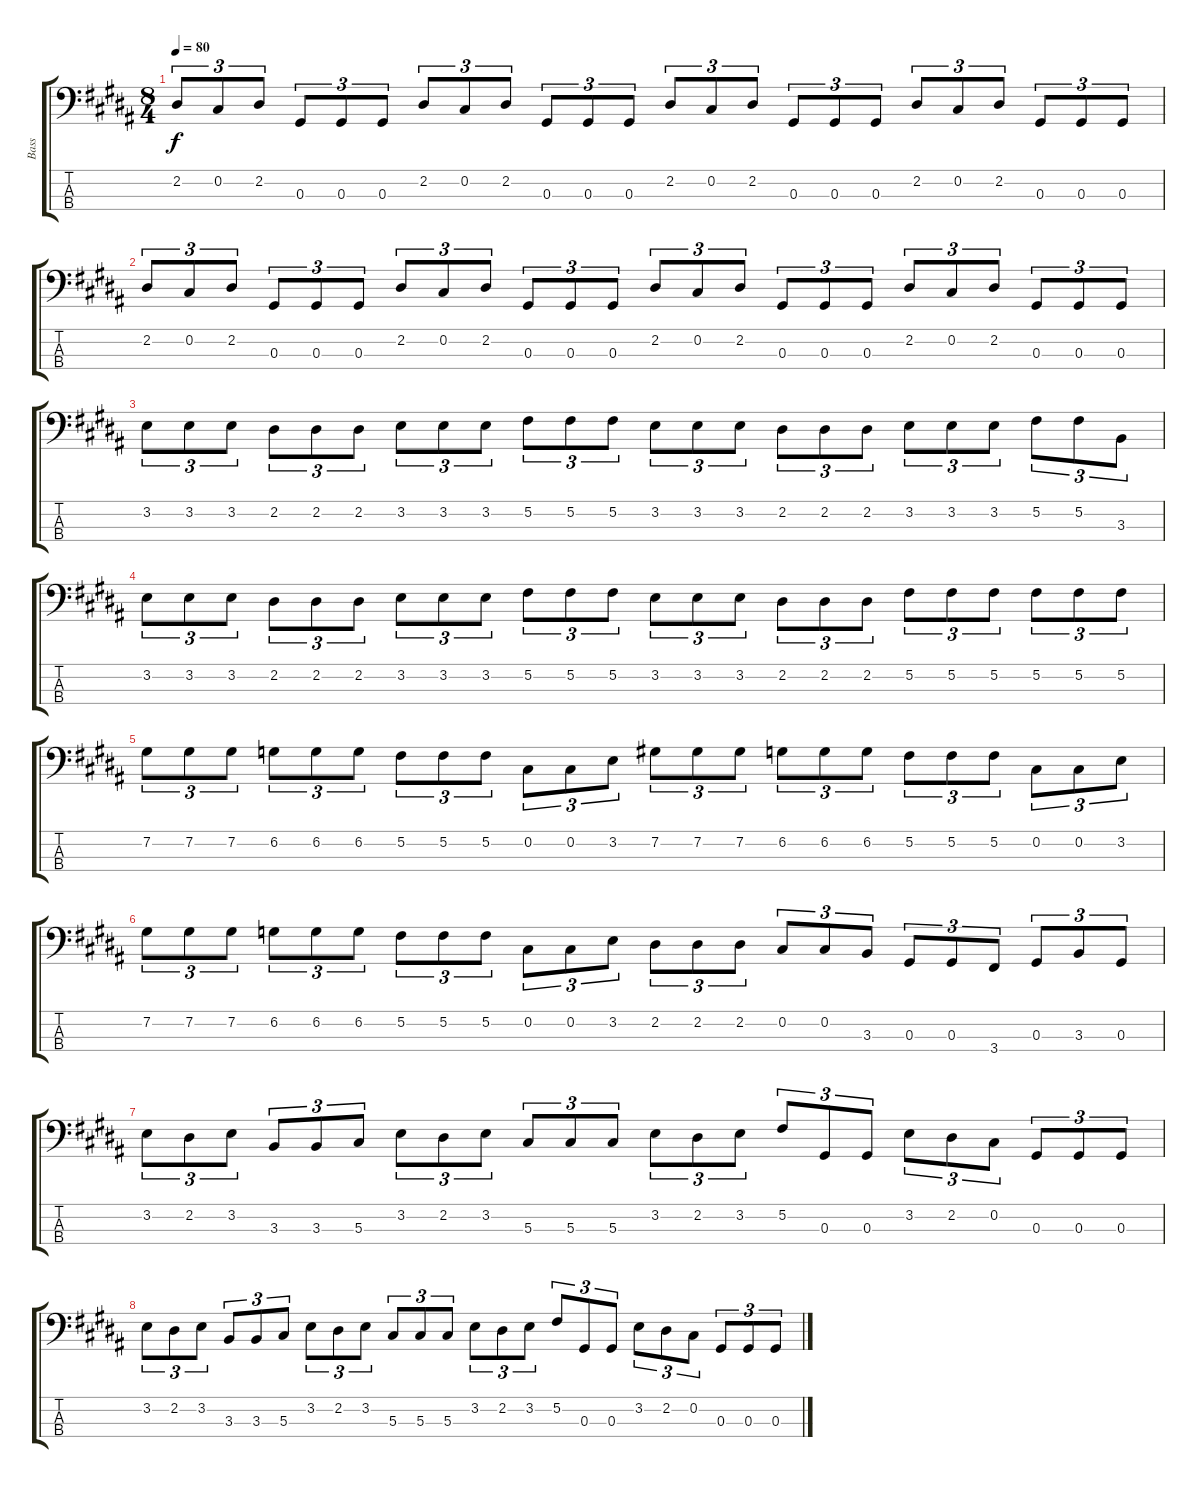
\track ("Bass" "Bass") {instrument electricbassfinger}
\staff {score tabs}
\tuning (Gb2 Db2 Ab1 Eb1) {hide}
\ts (8 4)
\tempo 80
\clef f4
\ks g#minor
2.2.8{tu (3 2) dy f} 0.2.8{tu (3 2)} 2.2.8{tu (3 2)} 0.3.8{tu (3 2)} 0.3.8{tu (3 2)} 0.3.8{tu (3 2)} 2.2.8{tu (3 2)} 0.2.8{tu (3 2)} 2.2.8{tu (3 2)} 0.3.8{tu (3 2)} 0.3.8{tu (3 2)} 0.3.8{tu (3 2)} 2.2.8{tu (3 2)} 0.2.8{tu (3 2)} 2.2.8{tu (3 2)} 0.3.8{tu (3 2)} 0.3.8{tu (3 2)} 0.3.8{tu (3 2)} 2.2.8{tu (3 2)} 0.2.8{tu (3 2)} 2.2.8{tu (3 2)} 0.3.8{tu (3 2)} 0.3.8{tu (3 2)} 0.3.8{tu (3 2)} |
2.2.8{tu (3 2)} 0.2.8{tu (3 2)} 2.2.8{tu (3 2)} 0.3.8{tu (3 2)} 0.3.8{tu (3 2)} 0.3.8{tu (3 2)} 2.2.8{tu (3 2)} 0.2.8{tu (3 2)} 2.2.8{tu (3 2)} 0.3.8{tu (3 2)} 0.3.8{tu (3 2)} 0.3.8{tu (3 2)} 2.2.8{tu (3 2)} 0.2.8{tu (3 2)} 2.2.8{tu (3 2)} 0.3.8{tu (3 2)} 0.3.8{tu (3 2)} 0.3.8{tu (3 2)} 2.2.8{tu (3 2)} 0.2.8{tu (3 2)} 2.2.8{tu (3 2)} 0.3.8{tu (3 2)} 0.3.8{tu (3 2)} 0.3.8{tu (3 2)} |
3.2.8{tu (3 2)} 3.2.8{tu (3 2)} 3.2.8{tu (3 2)} 2.2.8{tu (3 2)} 2.2.8{tu (3 2)} 2.2.8{tu (3 2)} 3.2.8{tu (3 2)} 3.2.8{tu (3 2)} 3.2.8{tu (3 2)} 5.2.8{tu (3 2)} 5.2.8{tu (3 2)} 5.2.8{tu (3 2)} 3.2.8{tu (3 2)} 3.2.8{tu (3 2)} 3.2.8{tu (3 2)} 2.2.8{tu (3 2)} 2.2.8{tu (3 2)} 2.2.8{tu (3 2)} 3.2.8{tu (3 2)} 3.2.8{tu (3 2)} 3.2.8{tu (3 2)} 5.2.8{tu (3 2)} 5.2.8{tu (3 2)} 3.3.8{tu (3 2)} |
3.2.8{tu (3 2)} 3.2.8{tu (3 2)} 3.2.8{tu (3 2)} 2.2.8{tu (3 2)} 2.2.8{tu (3 2)} 2.2.8{tu (3 2)} 3.2.8{tu (3 2)} 3.2.8{tu (3 2)} 3.2.8{tu (3 2)} 5.2.8{tu (3 2)} 5.2.8{tu (3 2)} 5.2.8{tu (3 2)} 3.2.8{tu (3 2)} 3.2.8{tu (3 2)} 3.2.8{tu (3 2)} 2.2.8{tu (3 2)} 2.2.8{tu (3 2)} 2.2.8{tu (3 2)} 5.2.8{tu (3 2)} 5.2.8{tu (3 2)} 5.2.8{tu (3 2)} 5.2.8{tu (3 2)} 5.2.8{tu (3 2)} 5.2.8{tu (3 2)} |
7.2.8{tu (3 2)} 7.2.8{tu (3 2)} 7.2.8{tu (3 2)} 6.2.8{tu (3 2)} 6.2.8{tu (3 2)} 6.2.8{tu (3 2)} 5.2.8{tu (3 2)} 5.2.8{tu (3 2)} 5.2.8{tu (3 2)} 0.2.8{tu (3 2)} 0.2.8{tu (3 2)} 3.2.8{tu (3 2)} 7.2.8{tu (3 2)} 7.2.8{tu (3 2)} 7.2.8{tu (3 2)} 6.2.8{tu (3 2)} 6.2.8{tu (3 2)} 6.2.8{tu (3 2)} 5.2.8{tu (3 2)} 5.2.8{tu (3 2)} 5.2.8{tu (3 2)} 0.2.8{tu (3 2)} 0.2.8{tu (3 2)} 3.2.8{tu (3 2)} |
7.2.8{tu (3 2)} 7.2.8{tu (3 2)} 7.2.8{tu (3 2)} 6.2.8{tu (3 2)} 6.2.8{tu (3 2)} 6.2.8{tu (3 2)} 5.2.8{tu (3 2)} 5.2.8{tu (3 2)} 5.2.8{tu (3 2)} 0.2.8{tu (3 2)} 0.2.8{tu (3 2)} 3.2.8{tu (3 2)} 2.2.8{tu (3 2)} 2.2.8{tu (3 2)} 2.2.8{tu (3 2)} 0.2.8{tu (3 2)} 0.2.8{tu (3 2)} 3.3.8{tu (3 2)} 0.3.8{tu (3 2)} 0.3.8{tu (3 2)} 3.4.8{tu (3 2)} 0.3.8{tu (3 2)} 3.3.8{tu (3 2)} 0.3.8{tu (3 2)} |
3.2.8{tu (3 2)} 2.2.8{tu (3 2)} 3.2.8{tu (3 2)} 3.3.8{tu (3 2)} 3.3.8{tu (3 2)} 5.3.8{tu (3 2)} 3.2.8{tu (3 2)} 2.2.8{tu (3 2)} 3.2.8{tu (3 2)} 5.3.8{tu (3 2)} 5.3.8{tu (3 2)} 5.3.8{tu (3 2)} 3.2.8{tu (3 2)} 2.2.8{tu (3 2)} 3.2.8{tu (3 2)} 5.2.8{tu (3 2)} 0.3.8{tu (3 2)} 0.3.8{tu (3 2)} 3.2.8{tu (3 2)} 2.2.8{tu (3 2)} 0.2.8{tu (3 2)} 0.3.8{tu (3 2)} 0.3.8{tu (3 2)} 0.3.8{tu (3 2)} |
3.2.8{tu (3 2)} 2.2.8{tu (3 2)} 3.2.8{tu (3 2)} 3.3.8{tu (3 2)} 3.3.8{tu (3 2)} 5.3.8{tu (3 2)} 3.2.8{tu (3 2)} 2.2.8{tu (3 2)} 3.2.8{tu (3 2)} 5.3.8{tu (3 2)} 5.3.8{tu (3 2)} 5.3.8{tu (3 2)} 3.2.8{tu (3 2)} 2.2.8{tu (3 2)} 3.2.8{tu (3 2)} 5.2.8{tu (3 2)} 0.3.8{tu (3 2)} 0.3.8{tu (3 2)} 3.2.8{tu (3 2)} 2.2.8{tu (3 2)} 0.2.8{tu (3 2)} 0.3.8{tu (3 2)} 0.3.8{tu (3 2)} 0.3.8{tu (3 2)}
